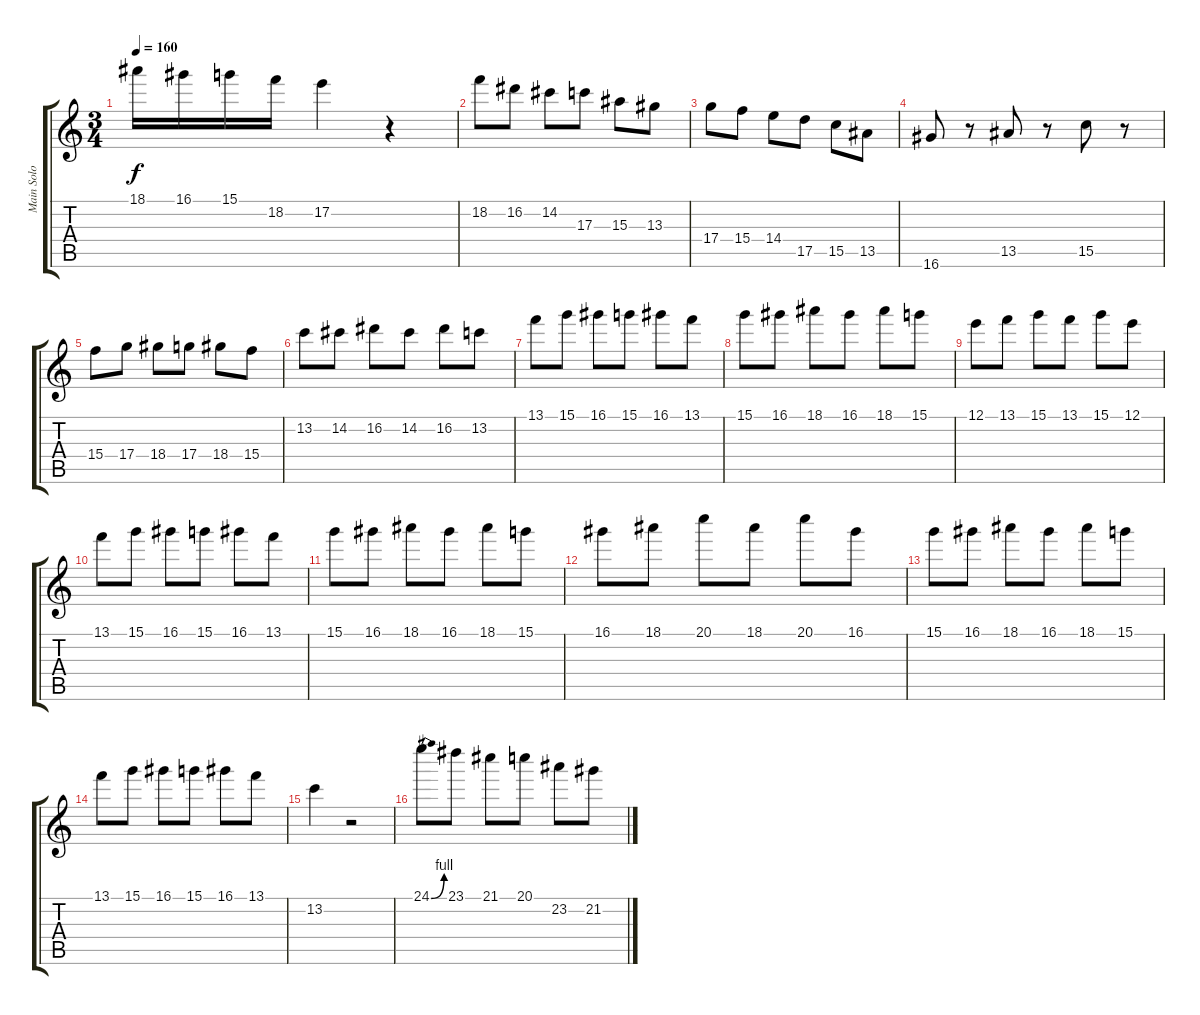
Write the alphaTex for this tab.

\track ("Main Solo" "Main Solo") {instrument overdrivenguitar}
\staff {score tabs}
\tuning (E4 B3 G3 D3 A2 E2) {hide}
\ts (3 4)
\tempo 160
\clef g2
\ks c
18.1.16{dy f} 16.1.16 15.1.16 18.2.16 17.2.4 r.4 |
18.2.8 16.2.8 14.2.8 17.3.8 15.3.8 13.3.8 |
17.4.8 15.4.8 14.4.8 17.5.8 15.5.8 13.5.8 |
16.6.8 r.8 13.5.8 r.8 15.5.8 r.8 |
15.4.8 17.4.8 18.4.8 17.4.8 18.4.8 15.4.8 |
13.2.8 14.2.8 16.2.8 14.2.8 16.2.8 13.2.8 |
13.1.8 15.1.8 16.1.8 15.1.8 16.1.8 13.1.8 |
15.1.8 16.1.8 18.1.8 16.1.8 18.1.8 15.1.8 |
12.1.8 13.1.8 15.1.8 13.1.8 15.1.8 12.1.8 |
13.1.8 15.1.8 16.1.8 15.1.8 16.1.8 13.1.8 |
15.1.8 16.1.8 18.1.8 16.1.8 18.1.8 15.1.8 |
16.1.8 18.1.8 20.1.8 18.1.8 20.1.8 16.1.8 |
15.1.8 16.1.8 18.1.8 16.1.8 18.1.8 15.1.8 |
13.1.8 15.1.8 16.1.8 15.1.8 16.1.8 13.1.8 |
13.2.4 r.2 |
24.1{be (bend 0 0 60 4)}.8 23.1.8 21.1.8 20.1.8 23.2.8 21.2.8
